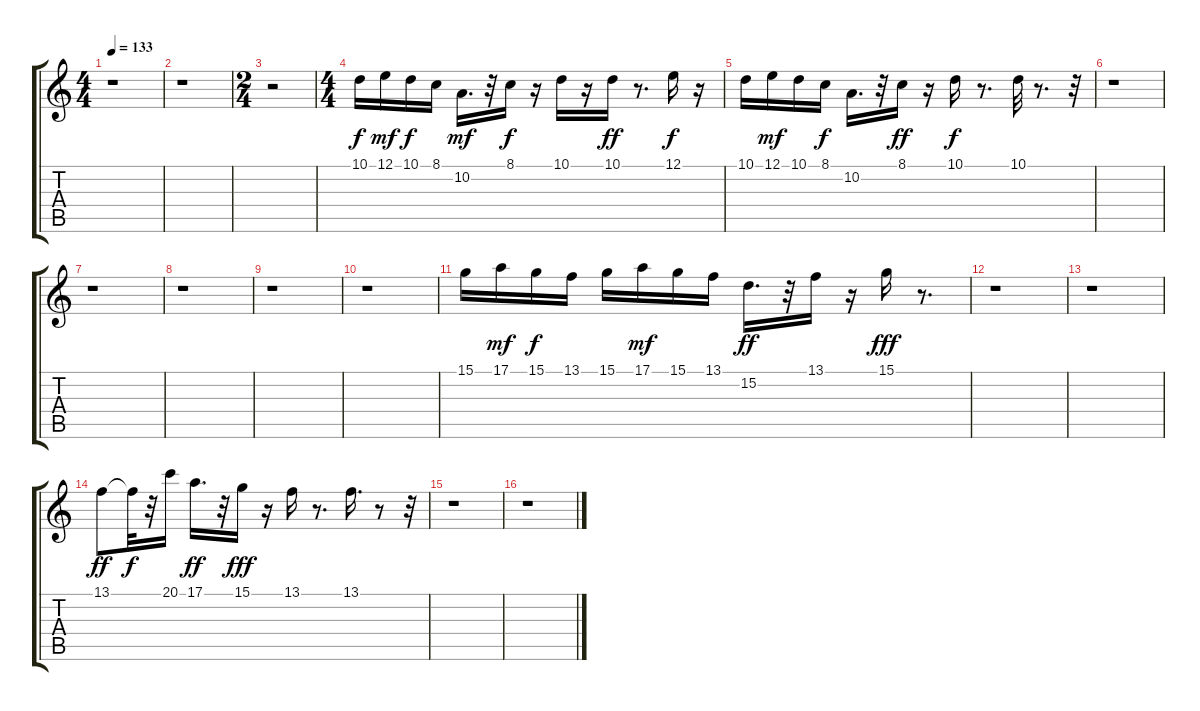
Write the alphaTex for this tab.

\track "" {instrument xylophone}
\staff {score tabs}
\tuning (E4 B3 G3 D3 A2 E2) {hide}
\ts (4 4)
\tempo 133
\clef g2
\ks c
r.1{dy ff} |
r.1 |
\ts (2 4)
r.2 |
\ts (4 4)
10.1.16{dy f} 12.1.16{dy mf} 10.1.16{dy f} 8.1.16 10.2.16{d dy mf} r.32 8.1.16{dy f} r.16 10.1.16 r.16 10.1.16{dy ff} r.8{d} 12.1.16{dy f} r.16 |
10.1.16 12.1.16{dy mf} 10.1.16 8.1.16{dy f} 10.2.16{d} r.32 8.1.16{dy ff} r.16 10.1.16{dy f} r.8{d} 10.1.32 r.8{d} r.32 |
r.1 |
r.1 |
r.1 |
r.1 |
r.1 |
15.1.16 17.1.16{dy mf} 15.1.16{dy f} 13.1.16 15.1.16 17.1.16{dy mf} 15.1.16 13.1.16 15.2.16{d dy ff} r.32 13.1.16 r.16 15.1.16{dy fff} r.8{d} |
r.1 |
r.1 |
13.1.8{dy ff} 13.1{t}.32{dy f} r.32 20.1.16 17.1.16{d dy ff} r.32 15.1.16{dy fff} r.16 13.1.16 r.8{d} 13.1.16{d} r.8 r.32 |
r.1 |
r.1
